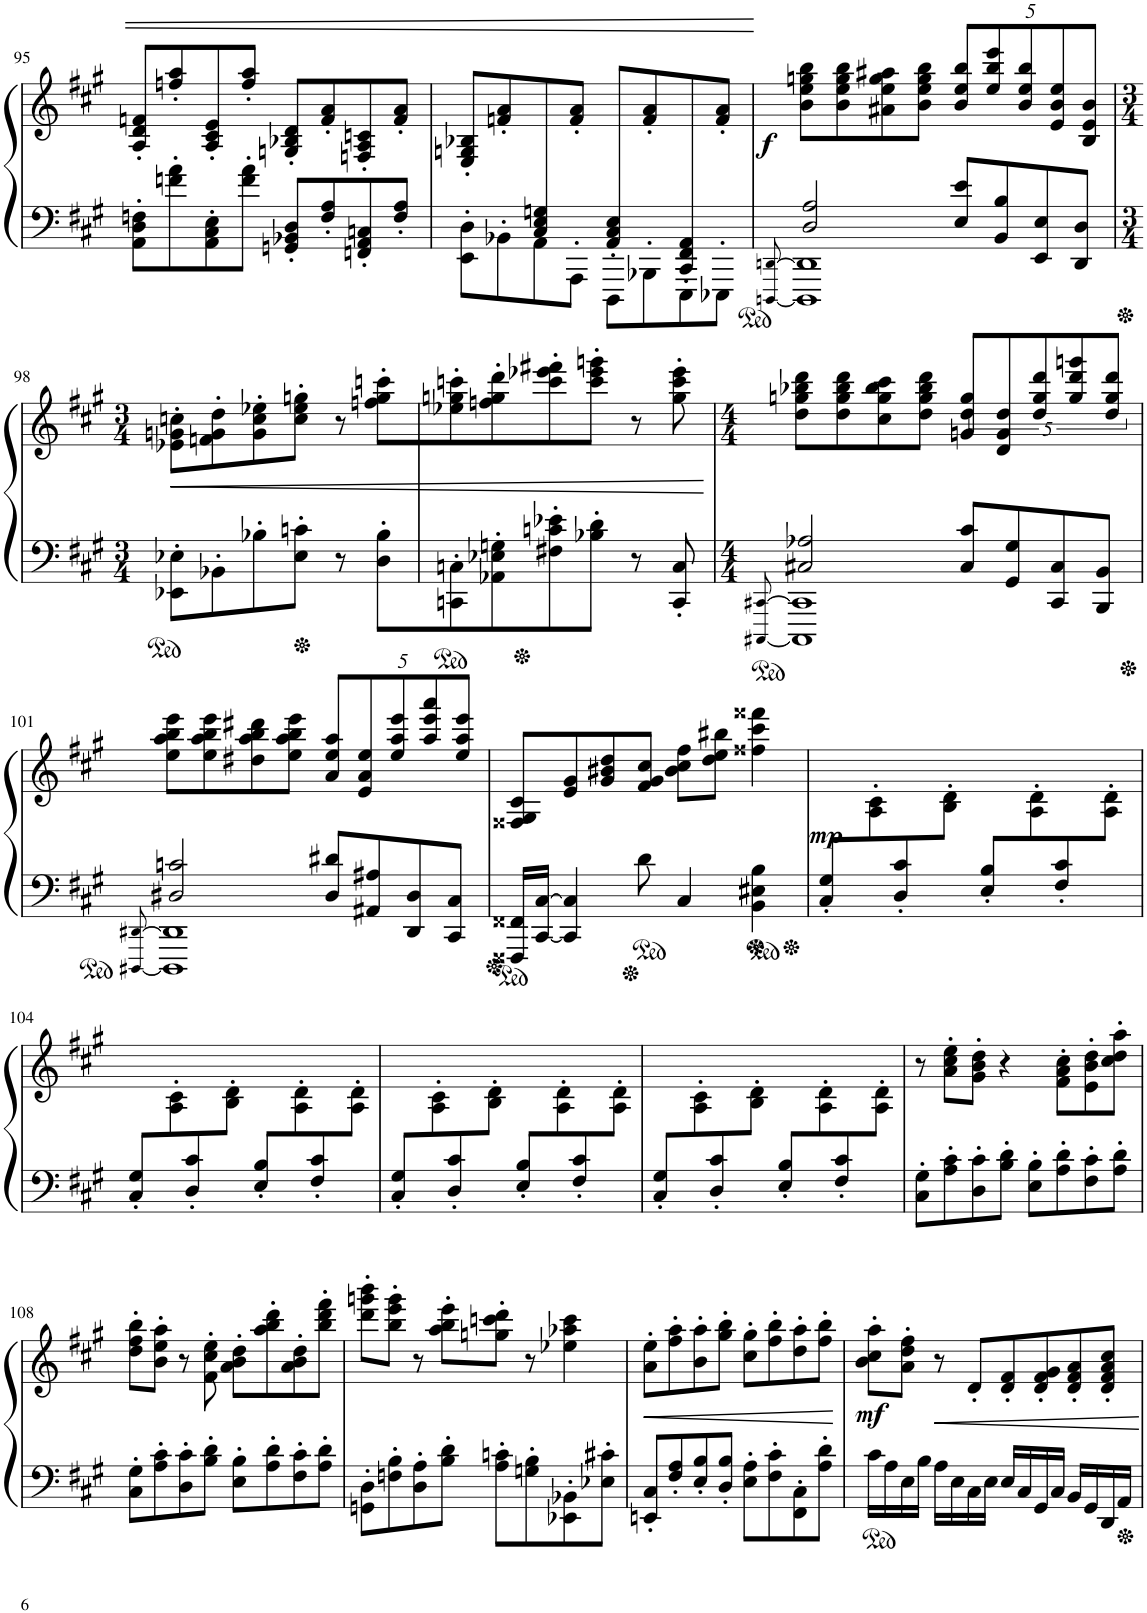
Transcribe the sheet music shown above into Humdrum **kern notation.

**kern	**kern	**dynam
*part1	*part1	*part1
*staff2	*staff1	*staff1/2
*I"Piano	*	*
*I'Pno.	*	*
!!LO:PB:g=z
*clefF4	*clefG2	*
*k[f#c#g#]	*k[f#c#g#]	*
*M4/4	*M4/4	*
=95	=95	=95
8AA\' 8D\' 8Fn\'L	8A/' 8d/' 8fn/'L	.
8fn\' 8a\'	8ffn/' 8aa/'	.
8AA\' 8C#\' 8E\'	8A/' 8c#/' 8e/'	.
8f\' 8a\'J	8ff/' 8aa/'J	.
8GGn/' 8BB-X/' 8D/'L	8Gn/' 8B-X/' 8d/'L	.
8F/' 8A/'	8f/' 8a/'	.
8FFn/' 8AA/' 8Cn/'	8Fn/' 8A/' 8cn/'	.
8F/' 8A/'J	8f/' 8a/'J	.
=96	=96	=96
*^	*	*
4ryy	8EE\' 8D\'L	8E/' 8Gn/' 8B-X/'L	.
.	8BB-X'\	8fn/' 8a/'	.
8C#/' 8E/' 8Gn/'	8AA'\	8ryy	.
8ryy	8AAA'\J	8f/' 8a/'J	.
8AA/' 8C#/' 8E/'L	8DDD'\L	8ryy	.
8ryy	8BBB-X'\	8f/' 8a/'	.
8CC#/' 8FF#/' 8AA/'	8EEE'\	8ryy	.
8ryy	8EEE-X'\J	8f/' 8a/'J	.
=97	=97	=97	=97
*M9/8	*	*M9/8	*
!	!	!	!LO:DY:a=2
[<8DDDn!/^ [8DDn!/^	8ryy	8ryy	f
1DDD] 1DD]	2D/ 2A/	8b\ 8ee\ 8ggn\ 8bb\L	.
.	.	8b\ 8ee\ 8gg\ 8bb\	.
.	.	8a#X\ 8ee\ 8gg\ 8aa#X\	.
.	.	8b\ 8ee\ 8gg\ 8bb\J	.
*	*	*Xbrackettup	*
.	8E/ 8e/L	10b/ 10ee/ 10bb/L	.
.	.	10ee/ 10bb/ 10eee/	.
.	8BB/ 8B/	.	.
.	.	10b/ 10ee/ 10bb/	.
.	8EE/ 8E/	.	.
.	.	10e/ 10b/ 10ee/	.
.	8DD/ 8D/J	.	.
.	.	10B/ 10e/ 10b/J	.
*v	*v	*	*
!!LO:LB:g=z
=98	=98	=98
*M3/4	*M3/4	*
!	!	!LO:HP:b
8EE-X\' 8E-X\'L	8e-X\' 8gn\' 8ccn\'L	<
8BB-X'\	8fn\' 8g\' 8dd\'	.
8B-X'\	8g\' 8cc\' 8ee-X\'	.
8E-\' 8cn\'J	8cc\' 8ee-\' 8ggn\'J	.
8r	8r	.
8D\' 8B-\'L	8ffn\' 8gg\' 8cccn\'L	.
=99	=99	=99
8CCn\' 8Cn\'	8ee-X\' 8ggn\' 8cccn\'	.
8AA-X\' 8E-X\' 8Gn\'	8ffn\' 8gg\' 8ddd\'	.
8F#X\' 8cn\' 8e-X\'	8ccc\' 8eee-X\' 8fff#X\'	.
8B-X\' 8d\'J	8ccc\' 8eee-\' 8gggn\'J	.
8r	8r	.
8CC/' 8C/'	8gg\' 8ccc\' 8eee-\'	.
.	.	[
=100	=100	=100
*M4/4	*M4/4	*
*^	*	*
[<8CCC#X!/^ [8CC#X!/^	8ryy	8ryy	.
2..CCC#_ 2..CC#_	2C#X/ 2A-X/	8dd\ 8ggn\ 8bb-X\ 8ddd\L	.
.	.	8dd\ 8gg\ 8bb-\ 8ddd\	.
.	.	8cc#\ 8gg\ 8bb-\ 8ccc#\	.
.	.	8dd\ 8gg\ 8bb-\ 8ddd\J	.
*	*	*brackettup	*
.	8C#/ 8c#/L	10gn/ 10dd/ 10gg/L	.
.	.	10d/ 10g/ 10dd/	.
.	8GG#/ 8G#/	.	.
.	.	10dd/ 10gg/ 10ddd/	.
.	8CC#/ 8C#/	.	.
.	.	[20.gg/ [20.ddd/ [20.gggn/	.
8ryy	8BBB/ 8BB/J	40ryy	.
.	.	10dd/ 10gg/ 10ddd/J	.
!!LO:LB:g=z
=101	=101	=101	=101
[<8DDD#X!/^ [8DD#X!/^	8ryy	8ryy	.
8CCC#] 8CC#]	2D#X/ 2cn/	40gg/] 40ddd/] 40ggg/]	.
.	.	8ee\ 8aa\ 8bb\ 8eee\L	.
2..DDD#_ 2..DD#_	.	.	.
.	.	8ee\ 8aa\ 8bb\ 8eee\	.
.	.	8dd#X\ 8aa\ 8bb\ 8ddd#X\	.
.	.	8ee\ 8aa\ 8bb\ 8eee\J	.
.	8D#/ 8d#X/L	.	.
*	*	*Xbrackettup	*
.	.	10a/ 10ee/ 10aa/L	.
.	8AA#X/ 8A#X/	10e/ 10a/ 10ee/	.
.	.	10ee/ 10aa/ 10eee/	.
.	8DD#/ 8D#/	.	.
.	.	[20.aa/ [20.eee/ [20.aaa/	.
.	8CC#/ 8C#/J	.	.
.	.	10ee/ 10aa/ 10eee/J	.
*v	*v	*	*
=102	=102	=102
*M4/4	*M4/4	*
16FFF##X/ 16FF##X/LL	8F##X/ 8G#/ 8c#/L	.
8DDD#] 8DD#]	.	.
.	40aa/] 40eee/] 40aaa/]	.
.	8e/ 8g#/	.
[16CC#/ [16C#/JJ	.	.
4CC#/] 4C#/]	.	.
.	8g#/ 8b#X/ 8dd/	.
.	8f#/ 8g#/ 8cc#/J	.
8d\	.	.
.	8b#\ 8cc#\ 8ff#\L	.
4C#/	.	.
.	8dd\ 8ee\ 8bb#X\J	.
.	4ff##X\ 4ccc#\ 4fff##X\	.
4BB\ 4E#X\ 4B\	.	.
.	10ryy	.
=103	=103	=103
*	*^	*
!	!	!	!LO:DY:a=2
8C#/'< 8G#/'<L	1ryy	8ryy	mp
8ryy	.	8A\' 8c#\'	.
8D/'< 8c#/'<	.	8ryy	.
8ryy	.	8B\' 8d\'J	.
8E/'< 8B/'<L	.	8ryy	.
8ryy	.	8A\' 8d\'	.
8F#/'< 8c#/'<	.	8ryy	.
8ryy	.	8A\' 8d\'J	.
!!LO:LB:g=z	!!
=104	=104	=104	=104
8C#/'< 8G#/'<L	1ryy	8ryy	.
8ryy	.	8A\' 8c#\'	.
8D/'< 8c#/'<	.	8ryy	.
8ryy	.	8B\' 8d\'J	.
8E/'< 8B/'<L	.	8ryy	.
8ryy	.	8A\' 8d\'	.
8F#/'< 8c#/'<	.	8ryy	.
8ryy	.	8A\' 8d\'J	.
=105	=105	=105	=105
8C#/'< 8G#/'<L	1ryy	8ryy	.
8ryy	.	8A\' 8c#\'	.
8D/'< 8c#/'<	.	8ryy	.
8ryy	.	8B\' 8d\'J	.
8E/'< 8B/'<L	.	8ryy	.
8ryy	.	8A\' 8d\'	.
8F#/'< 8c#/'<	.	8ryy	.
8ryy	.	8A\' 8d\'J	.
=106	=106	=106	=106
8C#/'< 8G#/'<L	1ryy	8ryy	.
8ryy	.	8A\' 8c#\'	.
8D/'< 8c#/'<	.	8ryy	.
8ryy	.	8B\' 8d\'J	.
8E/'< 8B/'<L	.	8ryy	.
8ryy	.	8A\' 8d\'	.
8F#/'< 8c#/'<	.	8ryy	.
8ryy	.	8A\' 8d\'J	.
*	*v	*v	*
=107	=107	=107
8C#\' 8G#\'L	8r	.
8A\' 8c#\'	8a\' 8cc#\' 8ee\'L	.
8D\' 8c#\'	8g#\' 8b\' 8dd\'J	.
8B\' 8d\'J	4r	.
8E\' 8B\'L	.	.
8A\' 8d\'	8f#\' 8a\' 8cc#\'L	.
8F#\' 8c#\'	8e\' 8b\' 8dd\'	.
8A\' 8d\'J	8cc#\' 8dd\' 8aa\'J	.
!!LO:LB:g=z
=108	=108	=108
8C#\' 8G#\'L	8dd\' 8ff#\' 8bb\'L	.
8A\' 8c#\'	8b\' 8ee\' 8aa\'J	.
8D\' 8c#\'	8r	.
8B\' 8d\'J	8f#\' 8cc#\' 8ee\'	.
8E\' 8B\'L	8a\' 8b\' 8dd\'L	.
8A\' 8d\'	8aa\' 8bb\' 8ddd\'	.
8F#\' 8c#\'	8a\' 8b\' 8dd\'	.
8A\' 8d\'J	8bb\' 8ddd\' 8fff#\'J	.
=109	=109	=109
8GGn\' 8D\'L	8ddd\' 8gggn\' 8bbb\'L	.
8Fn\' 8B\'	8bb\' 8eee\' 8ggg\'J	.
8D\' 8A\'	8r	.
8B\' 8d\'J	8aa\' 8bb\' 8eee\'L	.
8A\' 8cn\'L	8ggn\' 8cccn\' 8ddd\'J	.
8Gn\' 8B\'	8r	.
8EE-X\' 8BB-X\'	4ee-X\ 4aa-X\ 4ccc\	.
8E-X\' 8c#X\'J	.	.
=110	=110	=110
!	!	!LO:HP:b
8EEn/' 8C#/'L	8a\' 8ee\'L	<
8F#/' 8A/'	8ff#\' 8aa\'	.
8E/' 8B/'	8b\' 8aa\'	.
8D/' 8B/'J	8gg#\' 8bb\'J	.
8E\' 8A\'L	8cc#\' 8gg#\'L	.
8F#\' 8c#\'	8ff#\' 8bb\'	.
8FF#\' 8C#\'	8dd\' 8aa\'	.
8A\' 8d\'J	8ff#\' 8bb\'J	.
.	.	[
=111	=111	=111
!	!	!LO:DY:b
16c#\LL	8b\' 8cc#\' 8aa\'L	mf
16A\	.	.
16E\	8a\' 8dd\' 8ff#\'J	.
16B\JJ	.	.
16A\LL	8r	.
16E\	.	.
16C#\	8d'/L	.
16E\JJ	.	.
16E/LL	8d/' 8f#/'	.
16C#/	.	.
16GG#/	8d/' 8f#/' 8g#/'	.
16C#/JJ	.	.
16BB/LL	8d/' 8f#/' 8a/'	.
16GG#/	.	.
16DD/	8d/' 8f#/' 8a/' 8cc#/'J	.
16AA/JJ	.	.
=	=	=
*-	*-	*-
